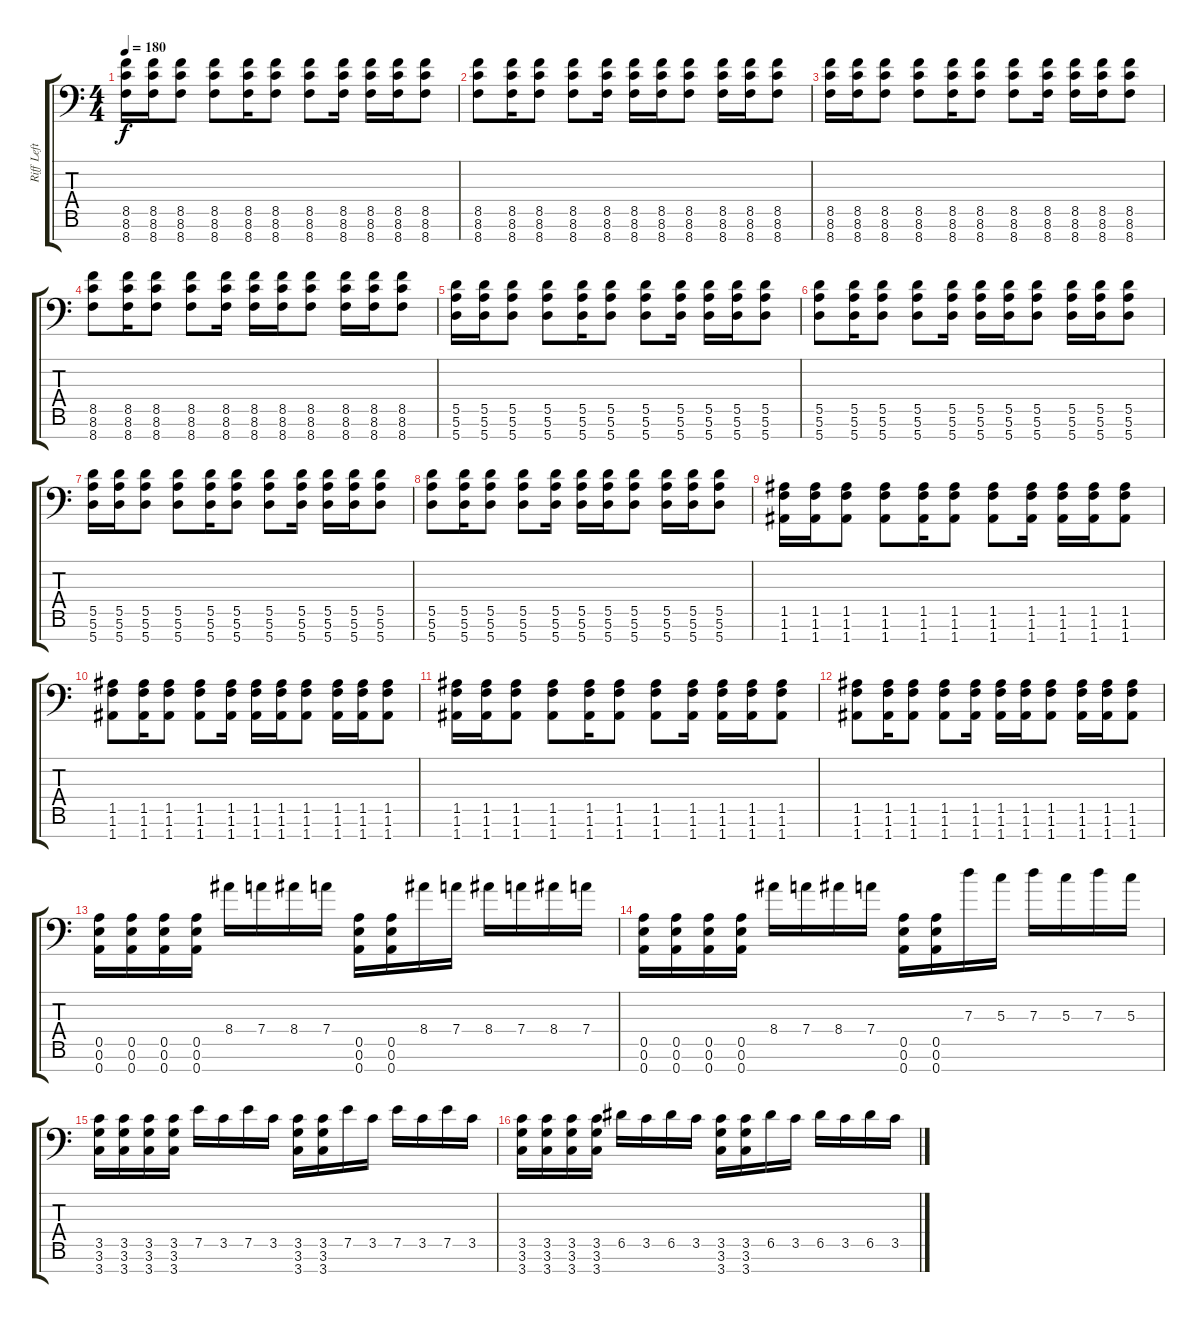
\track ("Riff Left" "Riff Left") {instrument distortionguitar}
\staff {score tabs}
\tuning (F4 C4 G3 D3 A2 E2 A1) {hide}
\ts (4 4)
\tempo 180
\clef f4
\ks c
(8.5 8.6 8.7).16{dy f} (8.5 8.6 8.7).16 (8.5 8.6 8.7).8 (8.5 8.6 8.7).8 (8.5 8.6 8.7).16 (8.5 8.6 8.7).8 (8.5 8.6 8.7).8 (8.5 8.6 8.7).16 (8.5 8.6 8.7).16 (8.5 8.6 8.7).16 (8.5 8.6 8.7).8 |
(8.5 8.6 8.7).8 (8.5 8.6 8.7).16 (8.5 8.6 8.7).8 (8.5 8.6 8.7).8 (8.5 8.6 8.7).16 (8.5 8.6 8.7).16 (8.5 8.6 8.7).16 (8.5 8.6 8.7).8 (8.5 8.6 8.7).16 (8.5 8.6 8.7).16 (8.5 8.6 8.7).8 |
(8.5 8.6 8.7).16 (8.5 8.6 8.7).16 (8.5 8.6 8.7).8 (8.5 8.6 8.7).8 (8.5 8.6 8.7).16 (8.5 8.6 8.7).8 (8.5 8.6 8.7).8 (8.5 8.6 8.7).16 (8.5 8.6 8.7).16 (8.5 8.6 8.7).16 (8.5 8.6 8.7).8 |
(8.5 8.6 8.7).8 (8.5 8.6 8.7).16 (8.5 8.6 8.7).8 (8.5 8.6 8.7).8 (8.5 8.6 8.7).16 (8.5 8.6 8.7).16 (8.5 8.6 8.7).16 (8.5 8.6 8.7).8 (8.5 8.6 8.7).16 (8.5 8.6 8.7).16 (8.5 8.6 8.7).8 |
(5.5 5.6 5.7).16 (5.5 5.6 5.7).16 (5.5 5.6 5.7).8 (5.5 5.6 5.7).8 (5.5 5.6 5.7).16 (5.5 5.6 5.7).8 (5.5 5.6 5.7).8 (5.5 5.6 5.7).16 (5.5 5.6 5.7).16 (5.5 5.6 5.7).16 (5.5 5.6 5.7).8 |
(5.5 5.6 5.7).8 (5.5 5.6 5.7).16 (5.5 5.6 5.7).8 (5.5 5.6 5.7).8 (5.5 5.6 5.7).16 (5.5 5.6 5.7).16 (5.5 5.6 5.7).16 (5.5 5.6 5.7).8 (5.5 5.6 5.7).16 (5.5 5.6 5.7).16 (5.5 5.6 5.7).8 |
(5.5 5.6 5.7).16 (5.5 5.6 5.7).16 (5.5 5.6 5.7).8 (5.5 5.6 5.7).8 (5.5 5.6 5.7).16 (5.5 5.6 5.7).8 (5.5 5.6 5.7).8 (5.5 5.6 5.7).16 (5.5 5.6 5.7).16 (5.5 5.6 5.7).16 (5.5 5.6 5.7).8 |
(5.5 5.6 5.7).8 (5.5 5.6 5.7).16 (5.5 5.6 5.7).8 (5.5 5.6 5.7).8 (5.5 5.6 5.7).16 (5.5 5.6 5.7).16 (5.5 5.6 5.7).16 (5.5 5.6 5.7).8 (5.5 5.6 5.7).16 (5.5 5.6 5.7).16 (5.5 5.6 5.7).8 |
(1.5 1.6 1.7).16 (1.5 1.6 1.7).16 (1.5 1.6 1.7).8 (1.5 1.6 1.7).8 (1.5 1.6 1.7).16 (1.5 1.6 1.7).8 (1.5 1.6 1.7).8 (1.5 1.6 1.7).16 (1.5 1.6 1.7).16 (1.5 1.6 1.7).16 (1.5 1.6 1.7).8 |
(1.5 1.6 1.7).8 (1.5 1.6 1.7).16 (1.5 1.6 1.7).8 (1.5 1.6 1.7).8 (1.5 1.6 1.7).16 (1.5 1.6 1.7).16 (1.5 1.6 1.7).16 (1.5 1.6 1.7).8 (1.5 1.6 1.7).16 (1.5 1.6 1.7).16 (1.5 1.6 1.7).8 |
(1.5 1.6 1.7).16 (1.5 1.6 1.7).16 (1.5 1.6 1.7).8 (1.5 1.6 1.7).8 (1.5 1.6 1.7).16 (1.5 1.6 1.7).8 (1.5 1.6 1.7).8 (1.5 1.6 1.7).16 (1.5 1.6 1.7).16 (1.5 1.6 1.7).16 (1.5 1.6 1.7).8 |
(1.5 1.6 1.7).8 (1.5 1.6 1.7).16 (1.5 1.6 1.7).8 (1.5 1.6 1.7).8 (1.5 1.6 1.7).16 (1.5 1.6 1.7).16 (1.5 1.6 1.7).16 (1.5 1.6 1.7).8 (1.5 1.6 1.7).16 (1.5 1.6 1.7).16 (1.5 1.6 1.7).8 |
(0.5 0.6 0.7).16 (0.5 0.6 0.7).16 (0.5 0.6 0.7).16 (0.5 0.6 0.7).16 8.4.16 7.4.16 8.4.16 7.4.16 (0.5 0.6 0.7).16 (0.5 0.6 0.7).16 8.4.16 7.4.16 8.4.16 7.4.16 8.4.16 7.4.16 |
(0.5 0.6 0.7).16 (0.5 0.6 0.7).16 (0.5 0.6 0.7).16 (0.5 0.6 0.7).16 8.4.16 7.4.16 8.4.16 7.4.16 (0.5 0.6 0.7).16 (0.5 0.6 0.7).16 7.3.16 5.3.16 7.3.16 5.3.16 7.3.16 5.3.16 |
(3.5 3.6 3.7).16 (3.5 3.6 3.7).16 (3.5 3.6 3.7).16 (3.5 3.6 3.7).16 7.5.16 3.5.16 7.5.16 3.5.16 (3.5 3.6 3.7).16 (3.5 3.6 3.7).16 7.5.16 3.5.16 7.5.16 3.5.16 7.5.16 3.5.16 |
(3.5 3.6 3.7).16 (3.5 3.6 3.7).16 (3.5 3.6 3.7).16 (3.5 3.6 3.7).16 6.5.16 3.5.16 6.5.16 3.5.16 (3.5 3.6 3.7).16 (3.5 3.6 3.7).16 6.5.16 3.5.16 6.5.16 3.5.16 6.5.16 3.5.16
